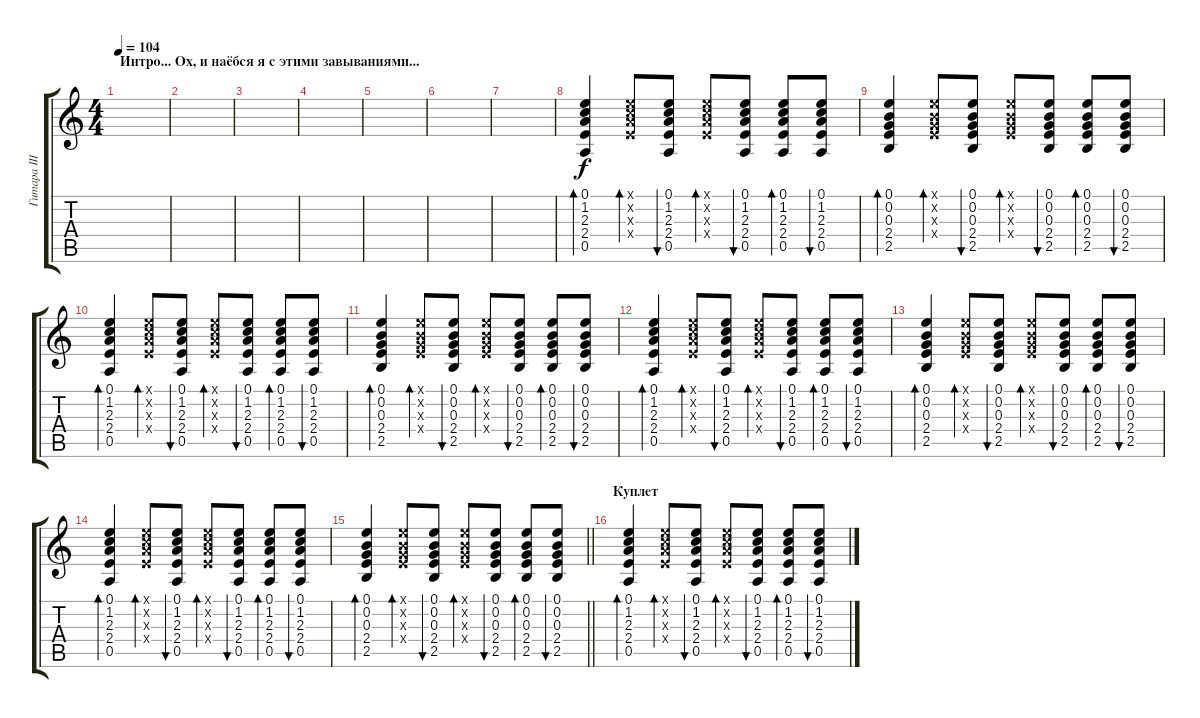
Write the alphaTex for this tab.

\track ("Гитара III" "Гитара III") {instrument electricguitarclean}
\staff {score tabs}
\tuning (E4 B3 G3 D3 A2 E2) {hide}
\ts (4 4)
\section ("" "Интро... Ох, и наёбся я с этими завываниями...")
\tempo 104
\clef g2
\ks c
|
|
|
|
|
|
|
(0.1 1.2 2.3 2.4 0.5).4{bd 60} (0.1{x} 1.2{x} 2.3{x} 2.4{x}).8{bd 60} (0.1 1.2 2.3 2.4 0.5).8{bu 60} (0.1{x} 1.2{x} 2.3{x} 2.4{x}).8{bd 60} (0.1 1.2 2.3 2.4 0.5).8{bu 60} (0.1 1.2 2.3 2.4 0.5).8{bd 60} (0.1 1.2 2.3 2.4 0.5).8{bu 60} |
(0.1 0.2 0.3 2.4 2.5).4{bd 60} (0.1{x} 0.2{x} 0.3{x} 2.4{x}).8{bd 60} (0.1 0.2 0.3 2.4 2.5).8{bu 60} (0.1{x} 0.2{x} 0.3{x} 2.4{x}).8{bd 60} (0.1 0.2 0.3 2.4 2.5).8{bu 60} (0.1 0.2 0.3 2.4 2.5).8{bd 60} (0.1 0.2 0.3 2.4 2.5).8{bu 60} |
(0.1 1.2 2.3 2.4 0.5).4{bd 60} (0.1{x} 1.2{x} 2.3{x} 2.4{x}).8{bd 60} (0.1 1.2 2.3 2.4 0.5).8{bu 60} (0.1{x} 1.2{x} 2.3{x} 2.4{x}).8{bd 60} (0.1 1.2 2.3 2.4 0.5).8{bu 60} (0.1 1.2 2.3 2.4 0.5).8{bd 60} (0.1 1.2 2.3 2.4 0.5).8{bu 60} |
(0.1 0.2 0.3 2.4 2.5).4{bd 60} (0.1{x} 0.2{x} 0.3{x} 2.4{x}).8{bd 60} (0.1 0.2 0.3 2.4 2.5).8{bu 60} (0.1{x} 0.2{x} 0.3{x} 2.4{x}).8{bd 60} (0.1 0.2 0.3 2.4 2.5).8{bu 60} (0.1 0.2 0.3 2.4 2.5).8{bd 60} (0.1 0.2 0.3 2.4 2.5).8{bu 60} |
(0.1 1.2 2.3 2.4 0.5).4{bd 60} (0.1{x} 1.2{x} 2.3{x} 2.4{x}).8{bd 60} (0.1 1.2 2.3 2.4 0.5).8{bu 60} (0.1{x} 1.2{x} 2.3{x} 2.4{x}).8{bd 60} (0.1 1.2 2.3 2.4 0.5).8{bu 60} (0.1 1.2 2.3 2.4 0.5).8{bd 60} (0.1 1.2 2.3 2.4 0.5).8{bu 60} |
(0.1 0.2 0.3 2.4 2.5).4{bd 60} (0.1{x} 0.2{x} 0.3{x} 2.4{x}).8{bd 60} (0.1 0.2 0.3 2.4 2.5).8{bu 60} (0.1{x} 0.2{x} 0.3{x} 2.4{x}).8{bd 60} (0.1 0.2 0.3 2.4 2.5).8{bu 60} (0.1 0.2 0.3 2.4 2.5).8{bd 60} (0.1 0.2 0.3 2.4 2.5).8{bu 60} |
(0.1 1.2 2.3 2.4 0.5).4{bd 60} (0.1{x} 1.2{x} 2.3{x} 2.4{x}).8{bd 60} (0.1 1.2 2.3 2.4 0.5).8{bu 60} (0.1{x} 1.2{x} 2.3{x} 2.4{x}).8{bd 60} (0.1 1.2 2.3 2.4 0.5).8{bu 60} (0.1 1.2 2.3 2.4 0.5).8{bd 60} (0.1 1.2 2.3 2.4 0.5).8{bu 60} |
\barLineRight lightlight
(0.1 0.2 0.3 2.4 2.5).4{bd 60} (0.1{x} 0.2{x} 0.3{x} 2.4{x}).8{bd 60} (0.1 0.2 0.3 2.4 2.5).8{bu 60} (0.1{x} 0.2{x} 0.3{x} 2.4{x}).8{bd 60} (0.1 0.2 0.3 2.4 2.5).8{bu 60} (0.1 0.2 0.3 2.4 2.5).8{bd 60} (0.1 0.2 0.3 2.4 2.5).8{bu 60} |
\section ("" "Куплет")
(0.1 1.2 2.3 2.4 0.5).4{bd 60} (0.1{x} 1.2{x} 2.3{x} 2.4{x}).8{bd 60} (0.1 1.2 2.3 2.4 0.5).8{bu 60} (0.1{x} 1.2{x} 2.3{x} 2.4{x}).8{bd 60} (0.1 1.2 2.3 2.4 0.5).8{bu 60} (0.1 1.2 2.3 2.4 0.5).8{bd 60} (0.1 1.2 2.3 2.4 0.5).8{bu 60}
